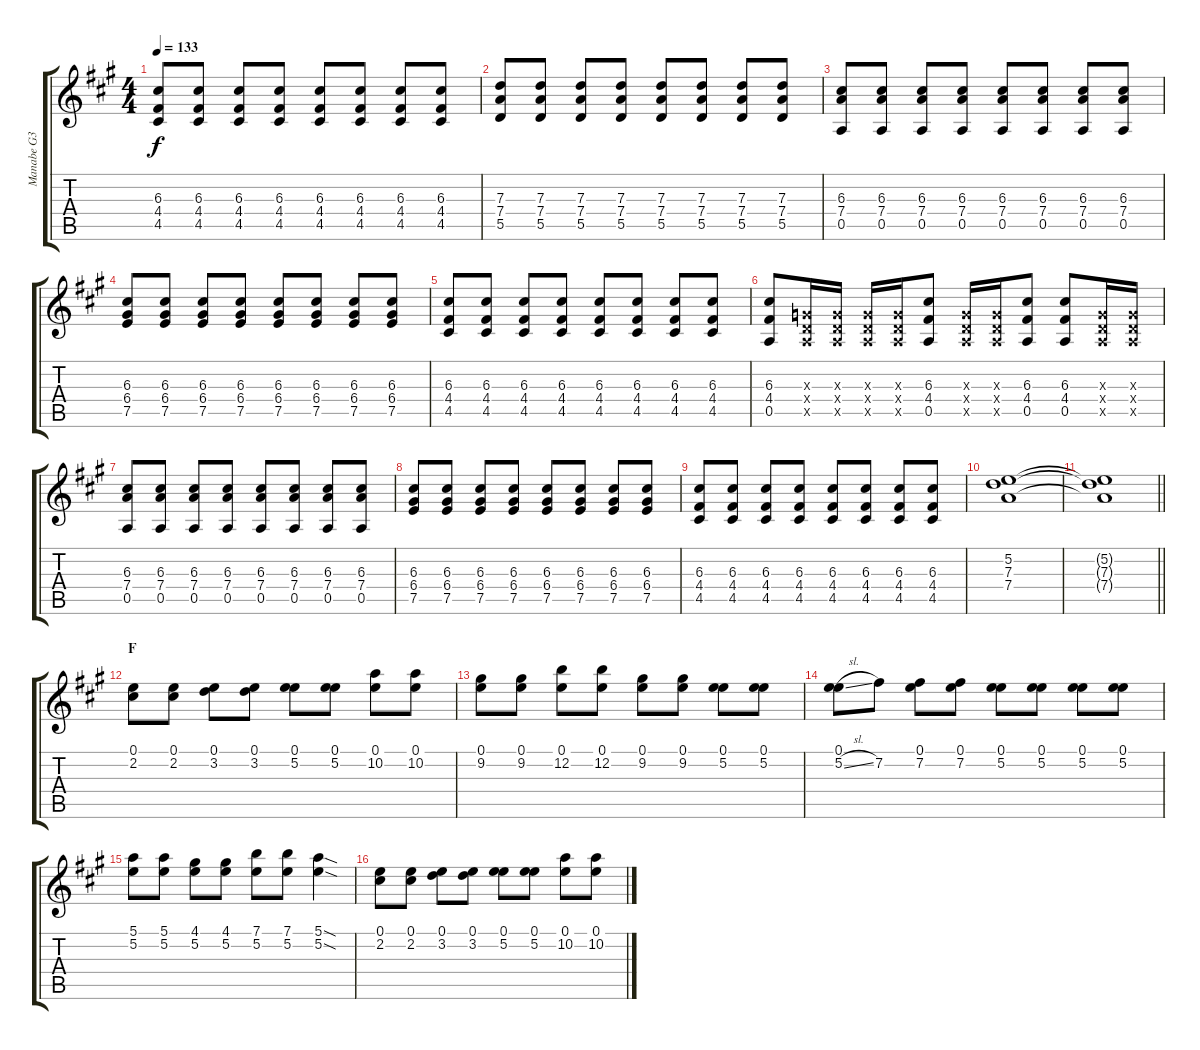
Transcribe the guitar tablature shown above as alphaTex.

\track ("Manabe G3" "Manabe G3") {instrument overdrivenguitar}
\staff {score tabs}
\tuning (E4 B3 G3 D3 A2 E2) {hide}
\ts (4 4)
\tempo 133
\clef g2
\ks a
(6.3 4.4 4.5).8{dy f} (6.3 4.4 4.5).8 (6.3 4.4 4.5).8 (6.3 4.4 4.5).8 (6.3 4.4 4.5).8 (6.3 4.4 4.5).8 (6.3 4.4 4.5).8 (6.3 4.4 4.5).8 |
(7.3 7.4 5.5).8 (7.3 7.4 5.5).8 (7.3 7.4 5.5).8 (7.3 7.4 5.5).8 (7.3 7.4 5.5).8 (7.3 7.4 5.5).8 (7.3 7.4 5.5).8 (7.3 7.4 5.5).8 |
(6.3 7.4 0.5).8 (6.3 7.4 0.5).8 (6.3 7.4 0.5).8 (6.3 7.4 0.5).8 (6.3 7.4 0.5).8 (6.3 7.4 0.5).8 (6.3 7.4 0.5).8 (6.3 7.4 0.5).8 |
(6.3 6.4 7.5).8 (6.3 6.4 7.5).8 (6.3 6.4 7.5).8 (6.3 6.4 7.5).8 (6.3 6.4 7.5).8 (6.3 6.4 7.5).8 (6.3 6.4 7.5).8 (6.3 6.4 7.5).8 |
(6.3 4.4 4.5).8 (6.3 4.4 4.5).8 (6.3 4.4 4.5).8 (6.3 4.4 4.5).8 (6.3 4.4 4.5).8 (6.3 4.4 4.5).8 (6.3 4.4 4.5).8 (6.3 4.4 4.5).8 |
(6.3 4.4 0.5).8 (0.3{x} 0.4{x} 0.5{x}).16 (0.3{x} 0.4{x} 0.5{x}).16 (0.3{x} 0.4{x} 0.5{x}).16 (0.3{x} 0.4{x} 0.5{x}).16 (6.3 4.4 0.5).8 (0.3{x} 0.4{x} 0.5{x}).16 (0.3{x} 0.4{x} 0.5{x}).16 (6.3 4.4 0.5).8 (6.3 4.4 0.5).8 (0.3{x} 0.4{x} 0.5{x}).16 (0.3{x} 0.4{x} 0.5{x}).16 |
(6.3 7.4 0.5).8 (6.3 7.4 0.5).8 (6.3 7.4 0.5).8 (6.3 7.4 0.5).8 (6.3 7.4 0.5).8 (6.3 7.4 0.5).8 (6.3 7.4 0.5).8 (6.3 7.4 0.5).8 |
(6.3 6.4 7.5).8 (6.3 6.4 7.5).8 (6.3 6.4 7.5).8 (6.3 6.4 7.5).8 (6.3 6.4 7.5).8 (6.3 6.4 7.5).8 (6.3 6.4 7.5).8 (6.3 6.4 7.5).8 |
(6.3 4.4 4.5).8 (6.3 4.4 4.5).8 (6.3 4.4 4.5).8 (6.3 4.4 4.5).8 (6.3 4.4 4.5).8 (6.3 4.4 4.5).8 (6.3 4.4 4.5).8 (6.3 4.4 4.5).8 |
(5.2 7.3 7.4).1 |
\barLineRight lightlight
(5.2{t} 7.3{t} 7.4{t}).1 |
\section ("" "F")
(0.1 2.2).8 (0.1 2.2).8 (0.1 3.2).8 (0.1 3.2).8 (0.1 5.2).8 (0.1 5.2).8 (0.1 10.2).8 (0.1 10.2).8 |
(0.1 9.2).8 (0.1 9.2).8 (0.1 12.2).8 (0.1 12.2).8 (0.1 9.2).8 (0.1 9.2).8 (0.1 5.2).8 (0.1 5.2).8 |
(0.1 5.2{sl}).8 7.2.8 (0.1 7.2).8 (0.1 7.2).8 (0.1 5.2).8 (0.1 5.2).8 (0.1 5.2).8 (0.1 5.2).8 |
(5.1 5.2).8 (5.1 5.2).8 (4.1 5.2).8 (4.1 5.2).8 (7.1 5.2).8 (7.1 5.2).8 (5.1{sod} 5.2{sod}).4 |
(0.1 2.2).8 (0.1 2.2).8 (0.1 3.2).8 (0.1 3.2).8 (0.1 5.2).8 (0.1 5.2).8 (0.1 10.2).8 (0.1 10.2).8
